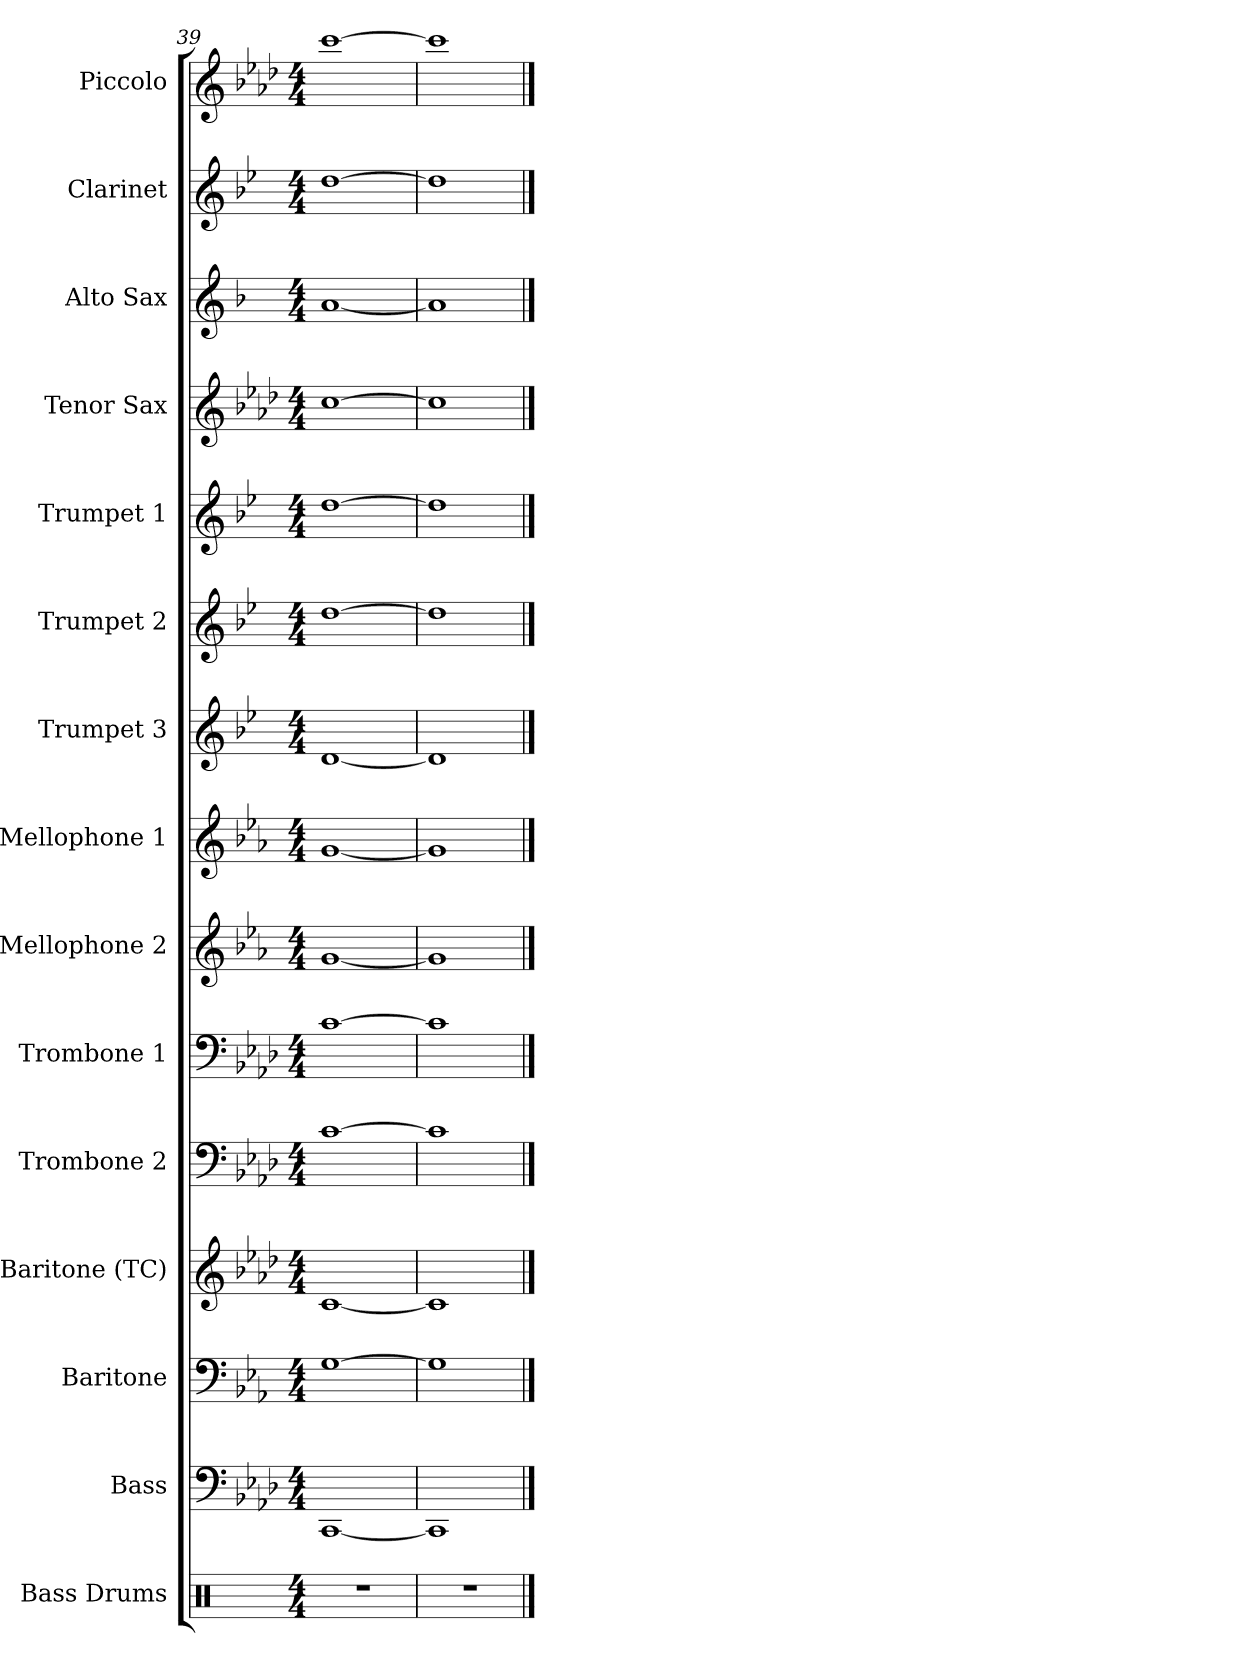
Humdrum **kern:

**kern	**kern	**kern	**kern	**kern	**kern	**kern	**kern	**kern	**kern	**kern	**kern	**kern	**kern	**kern
*part15	*part14	*part13	*part12	*part11	*part10	*part9	*part8	*part7	*part6	*part5	*part4	*part3	*part2	*part1
*staff15	*staff14	*staff13	*staff12	*staff11	*staff10	*staff9	*staff8	*staff7	*staff6	*staff5	*staff4	*staff3	*staff2	*staff1
*I"Bass Drums	*I"Bass	*I"Baritone	*I"Baritone (TC)	*I"Trombone 2	*I"Trombone 1	*I"Mellophone 2	*I"Mellophone 1	*I"Trumpet 3	*I"Trumpet 2	*I"Trumpet 1	*I"Tenor Sax	*I"Alto Sax	*I"Clarinet	*I"Piccolo
*I'B.D.	*I'Bass	*I'Btn.	*I'Bar.	*I'Tbn. 2	*I'Tbn. 1	*I'Mello. 2	*I'Mph. 1	*I'Tpt. 3	*I'Tpt. 2	*I'Tpt. 1	*I'T. Sax.	*I'A. Sax.	*I'Cl.	*I'Picc.
*clefX	*clefF4	*clefF4	*clefG2	*clefF4	*clefF4	*clefG2	*clefG2	*clefG2	*clefG2	*clefG2	*clefG2	*clefG2	*clefG2	*clefG2
*	*	*ITrd4c7	*ITrd8c14	*	*	*ITrd4c7	*ITrd4c7	*ITrd1c2	*ITrd1c2	*ITrd1c2	*ITrd8c14	*ITrd5c9	*ITrd1c2	*ITrd-7c-12
*k[]	*k[b-e-a-d-]	*k[b-e-a-d-]	*k[b-e-a-d-]	*k[b-e-a-d-]	*k[b-e-a-d-]	*k[b-e-a-d-]	*k[b-e-a-d-]	*k[b-e-a-d-]	*k[b-e-a-d-]	*k[b-e-a-d-]	*k[b-e-a-d-]	*k[b-e-a-d-]	*k[b-e-a-d-]	*k[b-e-a-d-]
*M4/4	*M4/4	*M4/4	*M4/4	*M4/4	*M4/4	*M4/4	*M4/4	*M4/4	*M4/4	*M4/4	*M4/4	*M4/4	*M4/4	*M4/4
=39	=39	=39	=39	=39	=39	=39	=39	=39	=39	=39	=39	=39	=39	=39
1r	[1CC	[1C	[1C	[1c	[1c	[1c	[1c	[1c	[1cc	[1cc	[1c	[1c	[1cc	[1cccc
=40	=40	=40	=40	=40	=40	=40	=40	=40	=40	=40	=40	=40	=40	=40
1r	1CC]	1C]	1C]	1c]	1c]	1c]	1c]	1c]	1cc]	1cc]	1c]	1c]	1cc]	1cccc]
==	==	==	==	==	==	==	==	==	==	==	==	==	==	==
*-	*-	*-	*-	*-	*-	*-	*-	*-	*-	*-	*-	*-	*-	*-
